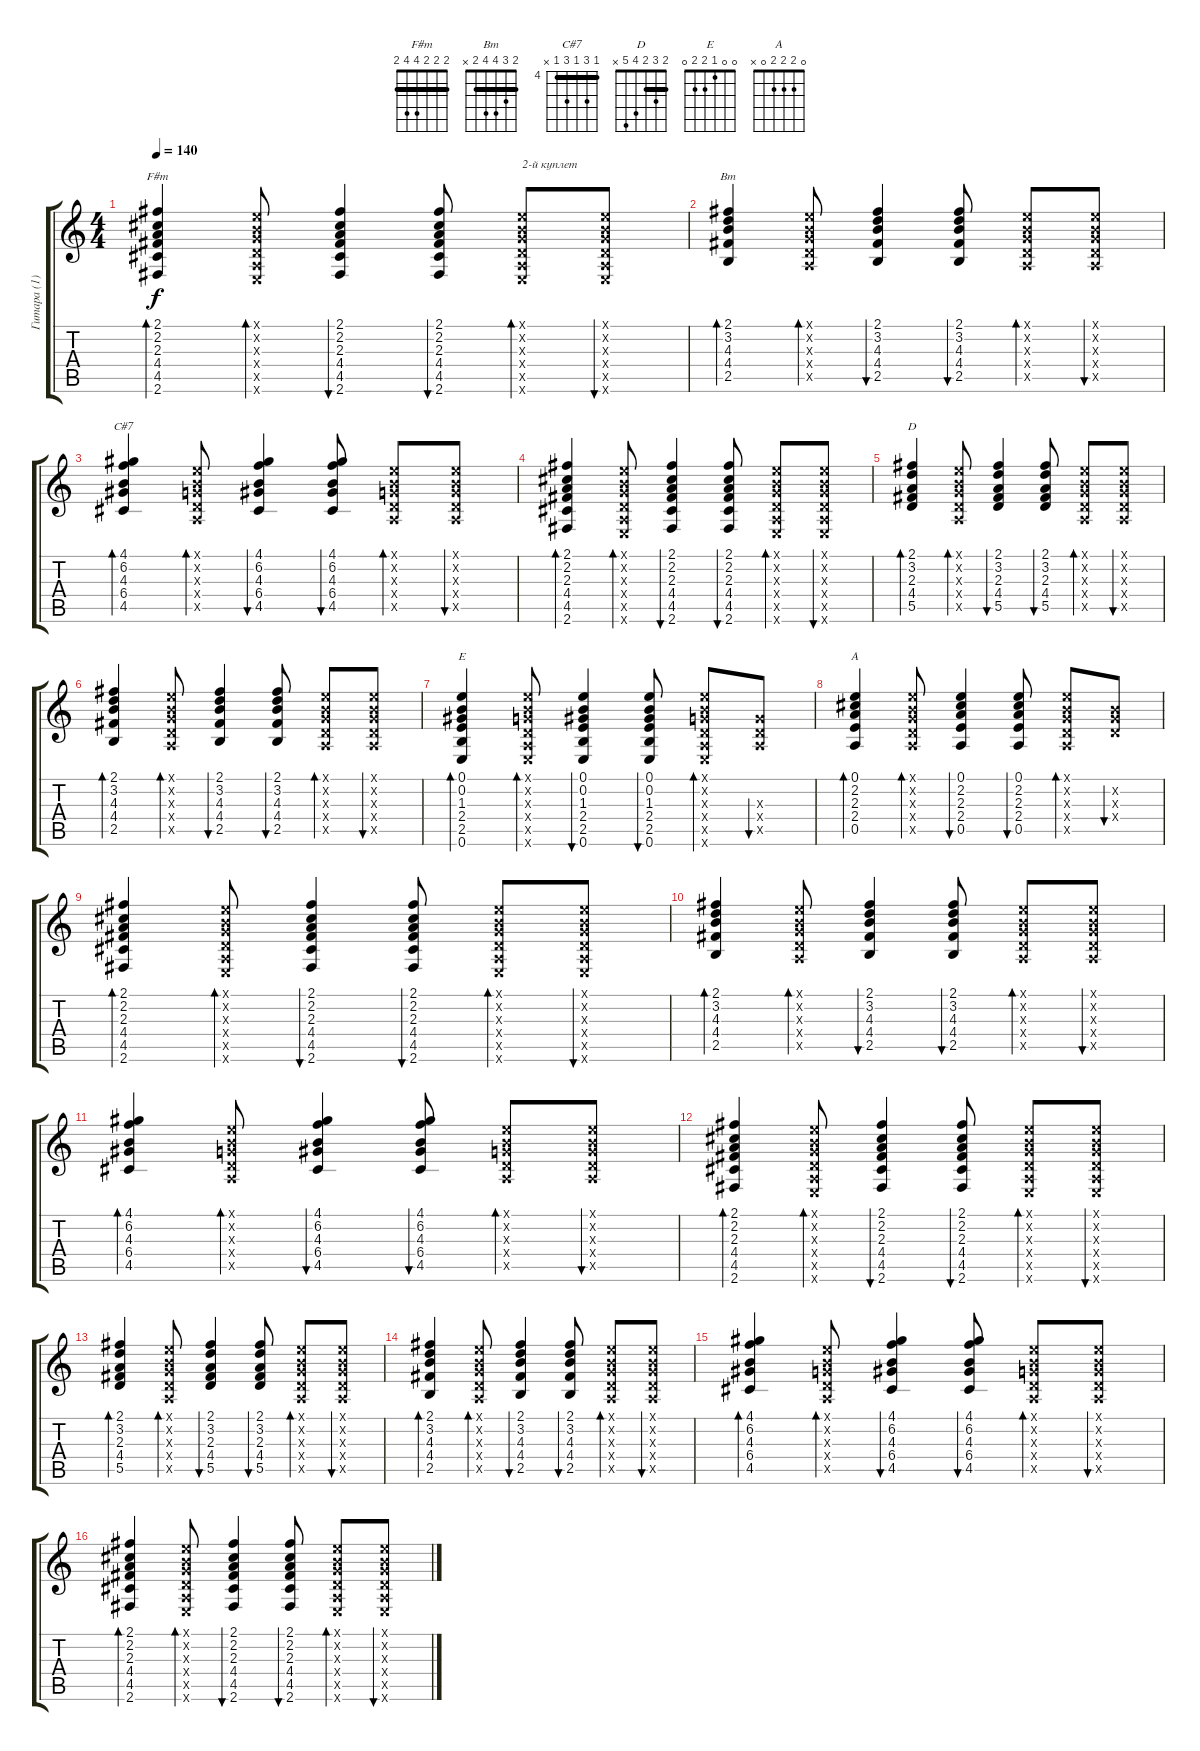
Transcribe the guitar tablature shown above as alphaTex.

\track ("Гитара (1)" "Гитара (1)") {instrument acousticguitarsteel}
\staff {score tabs}
\tuning (E4 B3 G3 D3 A2 E2) {hide}
\chord ("F#m" 2 2 2 4 4 2) {barre 2}
\chord ("Bm" 2 3 4 4 2 x) {barre 2}
\chord ("C#7" 4 6 4 6 4 x) {firstfret 4 barre 4}
\chord ("D" 2 3 2 4 5 x) {barre 2}
\chord ("E" 0 0 1 2 2 0)
\chord ("A" 0 2 2 2 0 x)
\ts (4 4)
\tempo 140
\clef g2
\ks c
(2.1 2.2 2.3 4.4 4.5 2.6).4{bd 60 ch "F#m" dy f} (0.1{x} 0.2{x} 0.3{x} 0.4{x} 0.5{x} 0.6{x}).8{bd 60} (2.1 2.2 2.3 4.4 4.5 2.6).4{bu 60} (2.1 2.2 2.3 4.4 4.5 2.6).8{bu 60} (0.1{x} 0.2{x} 0.3{x} 0.4{x} 0.5{x} 0.6{x}).8{bd 60 txt "2-й куплет"} (0.1{x} 0.2{x} 0.3{x} 0.4{x} 0.5{x} 0.6{x}).8{bu 60} |
(2.1 3.2 4.3 4.4 2.5).4{bd 60 ch "Bm"} (0.1{x} 0.2{x} 0.3{x} 0.4{x} 0.5{x}).8{bd 60} (2.1 3.2 4.3 4.4 2.5).4{bu 60} (2.1 3.2 4.3 4.4 2.5).8{bu 60} (0.1{x} 0.2{x} 0.3{x} 0.4{x} 0.5{x}).8{bd 60} (0.1{x} 0.2{x} 0.3{x} 0.4{x} 0.5{x}).8{bu 60} |
(4.1 6.2 4.3 6.4 4.5).4{bd 60 ch "C#7"} (0.1{x} 0.2{x} 0.3{x} 0.4{x} 0.5{x}).8{bd 60} (4.1 6.2 4.3 6.4 4.5).4{bu 60} (4.1 6.2 4.3 6.4 4.5).8{bu 60} (0.1{x} 0.2{x} 0.3{x} 0.4{x} 0.5{x}).8{bd 60} (0.1{x} 0.2{x} 0.3{x} 0.4{x} 0.5{x}).8{bu 60} |
(2.1 2.2 2.3 4.4 4.5 2.6).4{bd 60} (0.1{x} 0.2{x} 0.3{x} 0.4{x} 0.5{x} 0.6{x}).8{bd 60} (2.1 2.2 2.3 4.4 4.5 2.6).4{bu 60} (2.1 2.2 2.3 4.4 4.5 2.6).8{bu 60} (0.1{x} 0.2{x} 0.3{x} 0.4{x} 0.5{x} 0.6{x}).8{bd 60} (0.1{x} 0.2{x} 0.3{x} 0.4{x} 0.5{x} 0.6{x}).8{bu 60} |
(2.1 3.2 2.3 4.4 5.5).4{bd 60 ch "D"} (0.1{x} 0.2{x} 0.3{x} 0.4{x} 0.5{x}).8{bd 60} (2.1 3.2 2.3 4.4 5.5).4{bu 60} (2.1 3.2 2.3 4.4 5.5).8{bu 60} (0.1{x} 0.2{x} 0.3{x} 0.4{x} 0.5{x}).8{bd 60} (0.1{x} 0.2{x} 0.3{x} 0.4{x} 0.5{x}).8{bu 60} |
(2.1 3.2 4.3 4.4 2.5).4{bd 60} (0.1{x} 0.2{x} 0.3{x} 0.4{x} 0.5{x}).8{bd 60} (2.1 3.2 4.3 4.4 2.5).4{bu 60} (2.1 3.2 4.3 4.4 2.5).8{bu 60} (0.1{x} 0.2{x} 0.3{x} 0.4{x} 0.5{x}).8{bd 60} (0.1{x} 0.2{x} 0.3{x} 0.4{x} 0.5{x}).8{bu 60} |
(0.1 0.2 1.3 2.4 2.5 0.6).4{bd 60 ch "E"} (0.1{x} 0.2{x} 0.3{x} 0.4{x} 0.5{x} 0.6{x}).8{bd 60} (0.1 0.2 1.3 2.4 2.5 0.6).4{bu 60} (0.1 0.2 1.3 2.4 2.5 0.6).8{bu 60} (0.1{x} 0.2{x} 0.3{x} 0.4{x} 0.5{x} 0.6{x}).8{bd 60} (0.3{x} 0.4{x} 0.5{x}).8{bu 60} |
(0.1 2.2 2.3 2.4 0.5).4{bd 60 ch "A"} (0.1{x} 0.2{x} 0.3{x} 0.4{x} 0.5{x}).8{bd 60} (0.1 2.2 2.3 2.4 0.5).4{bu 60} (0.1 2.2 2.3 2.4 0.5).8{bu 60} (0.1{x} 0.2{x} 0.3{x} 0.4{x} 0.5{x}).8{bd 60} (0.2{x} 0.3{x} 0.4{x}).8{bu 60} |
(2.1 2.2 2.3 4.4 4.5 2.6).4{bd 60} (0.1{x} 0.2{x} 0.3{x} 0.4{x} 0.5{x} 0.6{x}).8{bd 60} (2.1 2.2 2.3 4.4 4.5 2.6).4{bu 60} (2.1 2.2 2.3 4.4 4.5 2.6).8{bu 60} (0.1{x} 0.2{x} 0.3{x} 0.4{x} 0.5{x} 0.6{x}).8{bd 60} (0.1{x} 0.2{x} 0.3{x} 0.4{x} 0.5{x} 0.6{x}).8{bu 60} |
(2.1 3.2 4.3 4.4 2.5).4{bd 60} (0.1{x} 0.2{x} 0.3{x} 0.4{x} 0.5{x}).8{bd 60} (2.1 3.2 4.3 4.4 2.5).4{bu 60} (2.1 3.2 4.3 4.4 2.5).8{bu 60} (0.1{x} 0.2{x} 0.3{x} 0.4{x} 0.5{x}).8{bd 60} (0.1{x} 0.2{x} 0.3{x} 0.4{x} 0.5{x}).8{bu 60} |
(4.1 6.2 4.3 6.4 4.5).4{bd 60} (0.1{x} 0.2{x} 0.3{x} 0.4{x} 0.5{x}).8{bd 60} (4.1 6.2 4.3 6.4 4.5).4{bu 60} (4.1 6.2 4.3 6.4 4.5).8{bu 60} (0.1{x} 0.2{x} 0.3{x} 0.4{x} 0.5{x}).8{bd 60} (0.1{x} 0.2{x} 0.3{x} 0.4{x} 0.5{x}).8{bu 60} |
(2.1 2.2 2.3 4.4 4.5 2.6).4{bd 60} (0.1{x} 0.2{x} 0.3{x} 0.4{x} 0.5{x} 0.6{x}).8{bd 60} (2.1 2.2 2.3 4.4 4.5 2.6).4{bu 60} (2.1 2.2 2.3 4.4 4.5 2.6).8{bu 60} (0.1{x} 0.2{x} 0.3{x} 0.4{x} 0.5{x} 0.6{x}).8{bd 60} (0.1{x} 0.2{x} 0.3{x} 0.4{x} 0.5{x} 0.6{x}).8{bu 60} |
(2.1 3.2 2.3 4.4 5.5).4{bd 60} (0.1{x} 0.2{x} 0.3{x} 0.4{x} 0.5{x}).8{bd 60} (2.1 3.2 2.3 4.4 5.5).4{bu 60} (2.1 3.2 2.3 4.4 5.5).8{bu 60} (0.1{x} 0.2{x} 0.3{x} 0.4{x} 0.5{x}).8{bd 60} (0.1{x} 0.2{x} 0.3{x} 0.4{x} 0.5{x}).8{bu 60} |
(2.1 3.2 4.3 4.4 2.5).4{bd 60} (0.1{x} 0.2{x} 0.3{x} 0.4{x} 0.5{x}).8{bd 60} (2.1 3.2 4.3 4.4 2.5).4{bu 60} (2.1 3.2 4.3 4.4 2.5).8{bu 60} (0.1{x} 0.2{x} 0.3{x} 0.4{x} 0.5{x}).8{bd 60} (0.1{x} 0.2{x} 0.3{x} 0.4{x} 0.5{x}).8{bu 60} |
(4.1 6.2 4.3 6.4 4.5).4{bd 60} (0.1{x} 0.2{x} 0.3{x} 0.4{x} 0.5{x}).8{bd 60} (4.1 6.2 4.3 6.4 4.5).4{bu 60} (4.1 6.2 4.3 6.4 4.5).8{bu 60} (0.1{x} 0.2{x} 0.3{x} 0.4{x} 0.5{x}).8{bd 60} (0.1{x} 0.2{x} 0.3{x} 0.4{x} 0.5{x}).8{bu 60} |
(2.1 2.2 2.3 4.4 4.5 2.6).4{bd 60} (0.1{x} 0.2{x} 0.3{x} 0.4{x} 0.5{x} 0.6{x}).8{bd 60} (2.1 2.2 2.3 4.4 4.5 2.6).4{bu 60} (2.1 2.2 2.3 4.4 4.5 2.6).8{bu 60} (0.1{x} 0.2{x} 0.3{x} 0.4{x} 0.5{x} 0.6{x}).8{bd 60} (0.1{x} 0.2{x} 0.3{x} 0.4{x} 0.5{x} 0.6{x}).8{bu 60}
